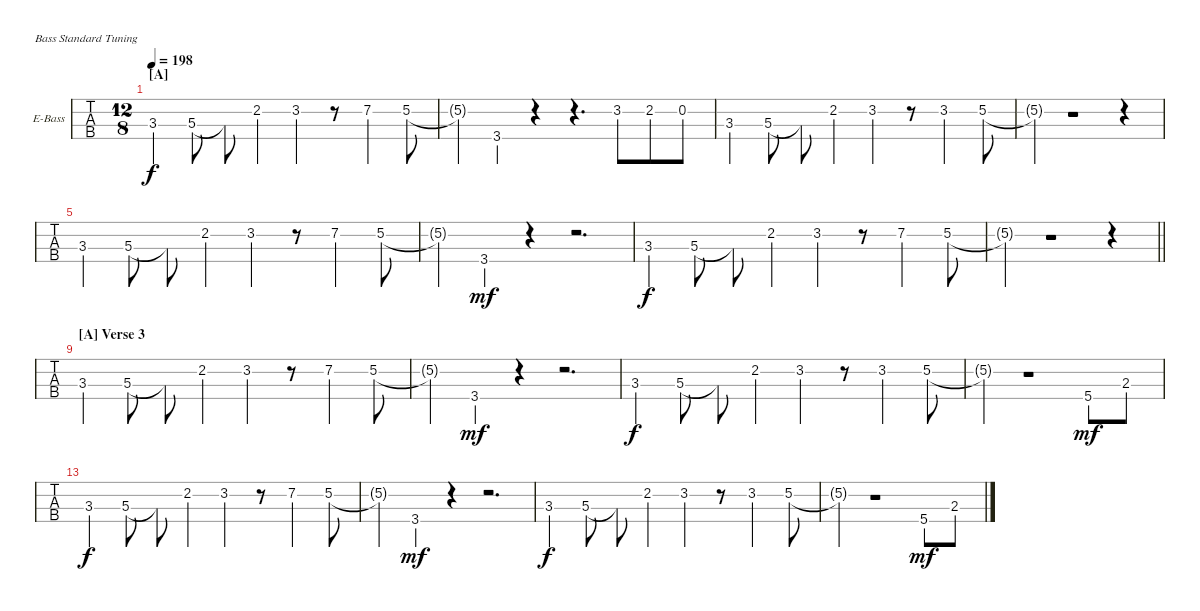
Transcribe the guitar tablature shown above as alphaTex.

\bracketExtendMode nobrackets
\firstSystemTrackNameOrientation horizontal
\otherSystemsTrackNameOrientation horizontal
\defaultBarNumberDisplay FirstOfSystem
\track ("Bass" "E-Bass") {instrument electricbassfinger}
\staff {tabs}
\tuning (G2 D2 A1 E1)
\ts (12 8)
\section ("A" "")
\tempo 198
\clef f4
\scale
0.279346
\ks c
3.3.4{dy f} 5.3.8 5.3{t}.8 2.2.4 3.2.4 r.8 7.2.4 5.2.8 |
\scale
0.263001 5.2{t}.4 3.4.4 r.4 r.4{d} 3.2.8 2.2.8 0.2.8 |
\scale
0.249664 3.3.4 5.3.8 5.3{t}.8 2.2.4 3.2.4 r.8 3.2.4 5.2.8 |
\scale
0.208998 5.2{t}.4 r.1 r.4 |
3.3.4 5.3.8 5.3{t}.8 2.2.4 3.2.4 r.8 7.2.4 5.2.8 |
5.2{t}.4 3.4.4{dy mf} r.4 r.2{d} |
3.3.4{dy f} 5.3.8 5.3{t}.8 2.2.4 3.2.4 r.8 7.2.4 5.2.8 |
\barLineRight lightlight
5.2{t}.4 r.1 r.4 |
\section ("A" "Verse 3")
3.3.4 5.3.8 5.3{t}.8 2.2.4 3.2.4 r.8 7.2.4 5.2.8 |
5.2{t}.4 3.4.4{dy mf} r.4 r.2{d} |
3.3.4{dy f} 5.3.8 5.3{t}.8 2.2.4 3.2.4 r.8 3.2.4 5.2.8 |
5.2{t}.4 r.1 5.4.8{dy mf} 2.3.8 |
3.3.4{dy f} 5.3.8 5.3{t}.8 2.2.4 3.2.4 r.8 7.2.4 5.2.8 |
5.2{t}.4 3.4.4{dy mf} r.4 r.2{d} |
3.3.4{dy f} 5.3.8 5.3{t}.8 2.2.4 3.2.4 r.8 3.2.4 5.2.8 |
5.2{t}.4 r.1 5.4.8{dy mf} 2.3.8
